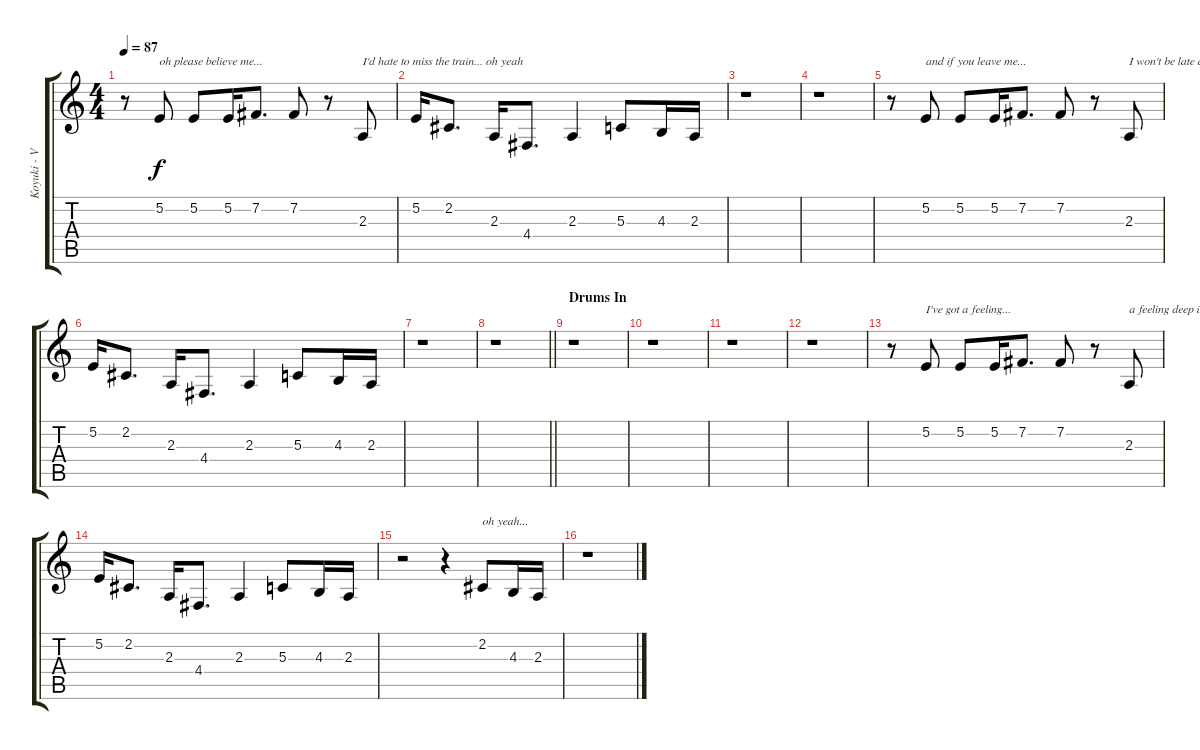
\track ("Koyuki - Vocals" "Koyuki - V") {instrument baritonesax}
\staff {score tabs}
\tuning (E4 B3 G3 D3 A2 E2) {hide}
\ts (4 4)
\tempo 87
\clef g2
\ks c
r.8{dy f} 5.2.8{txt "oh please believe me..."} 5.2.8 5.2.16 7.2.8{d} 7.2.8 r.8 2.3.8{txt "I'd hate to miss the train... oh yeah"} |
5.2.16 2.2.8{d} 2.3.16 4.4.8{d} 2.3.4 5.3.8 4.3.16 2.3.16 |
r.1 |
r.1 |
r.8 5.2.8{txt "and if you leave me..."} 5.2.8 5.2.16 7.2.8{d} 7.2.8 r.8 2.3.8{txt "I won't be late again... oh no"} |
5.2.16 2.2.8{d} 2.3.16 4.4.8{d} 2.3.4 5.3.8 4.3.16 2.3.16 |
r.1 |
\barLineRight lightlight
r.1 |
\section ("" "Drums In")
r.1 |
r.1 |
r.1 |
r.1 |
r.8 5.2.8{txt "I've got a feeling..."} 5.2.8 5.2.16 7.2.8{d} 7.2.8 r.8 2.3.8{txt "a feeling deep inside... oh yeah"} |
5.2.16 2.2.8{d} 2.3.16 4.4.8{d} 2.3.4 5.3.8 4.3.16 2.3.16 |
r.2 r.4 2.2.8{txt "oh yeah..."} 4.3.16 2.3.16 |
r.1
